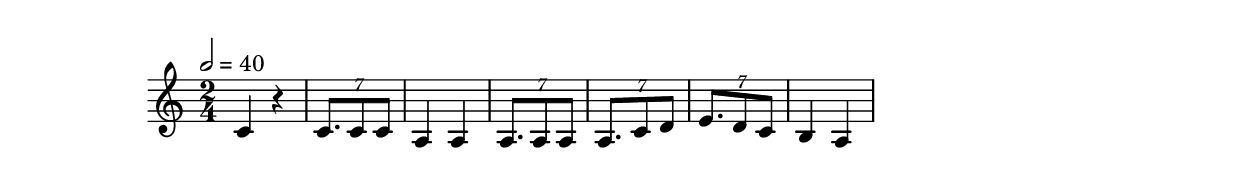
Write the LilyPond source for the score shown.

 \version "2.20.0"

music = {
\time 2/4 \tempo 2=40
\relative {
   {
     \relative {
     c'4 r |
     %\tuplet 7/8 2 { c8. d8 c} |  e4 d | \tuplet 7/8 2 { c8. e8 g} | \tuplet 7/8 2 {fis8. fis8 fis} | \tuplet 7/8 2 {e8. e8 e} | c4 c
     \tuplet 7/8 2 { c8. c8 c} |  a4 a | \tuplet 7/8 2 { a8. a8 a} | \tuplet 7/8 2 {a8. c8 d} | \tuplet 7/8 2 {e8. d8 c} | b4 a
     }
   }
}

}

\score{
  \music
  \midi{}
  \layout{}
}



